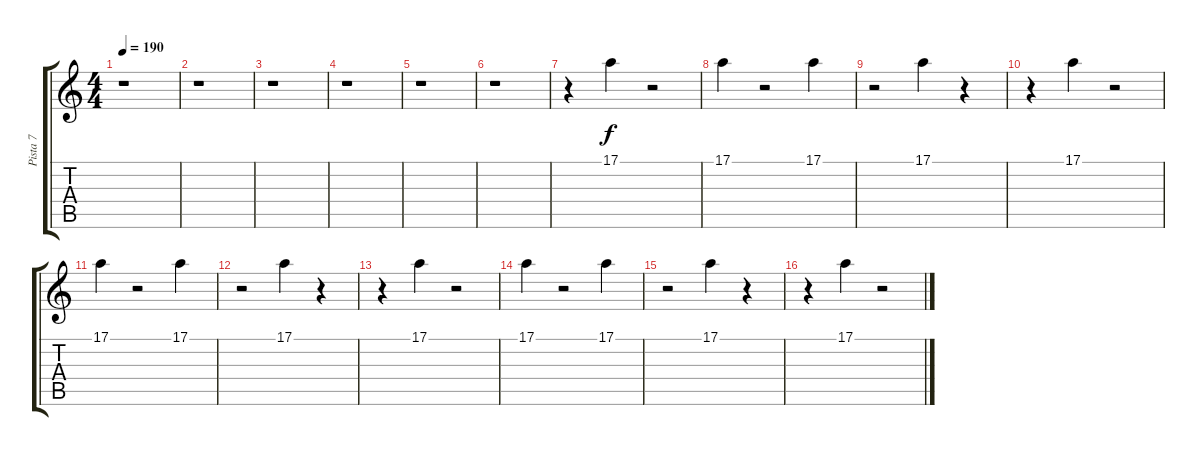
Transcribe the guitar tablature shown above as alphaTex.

\track ("Pista 7" "Pista 7") {instrument tubularbells}
\staff {score tabs}
\tuning (E4 B3 G3 D3 A2 E2) {hide}
\ts (4 4)
\tempo 190
\clef g2
\ks c
r.1{dy f} |
r.1 |
r.1 |
r.1 |
r.1 |
r.1 |
r.4 17.1.4 r.2 |
17.1.4 r.2 17.1.4 |
r.2 17.1.4 r.4 |
r.4 17.1.4 r.2 |
17.1.4 r.2 17.1.4 |
r.2 17.1.4 r.4 |
r.4 17.1.4 r.2 |
17.1.4 r.2 17.1.4 |
r.2 17.1.4 r.4 |
r.4 17.1.4 r.2
